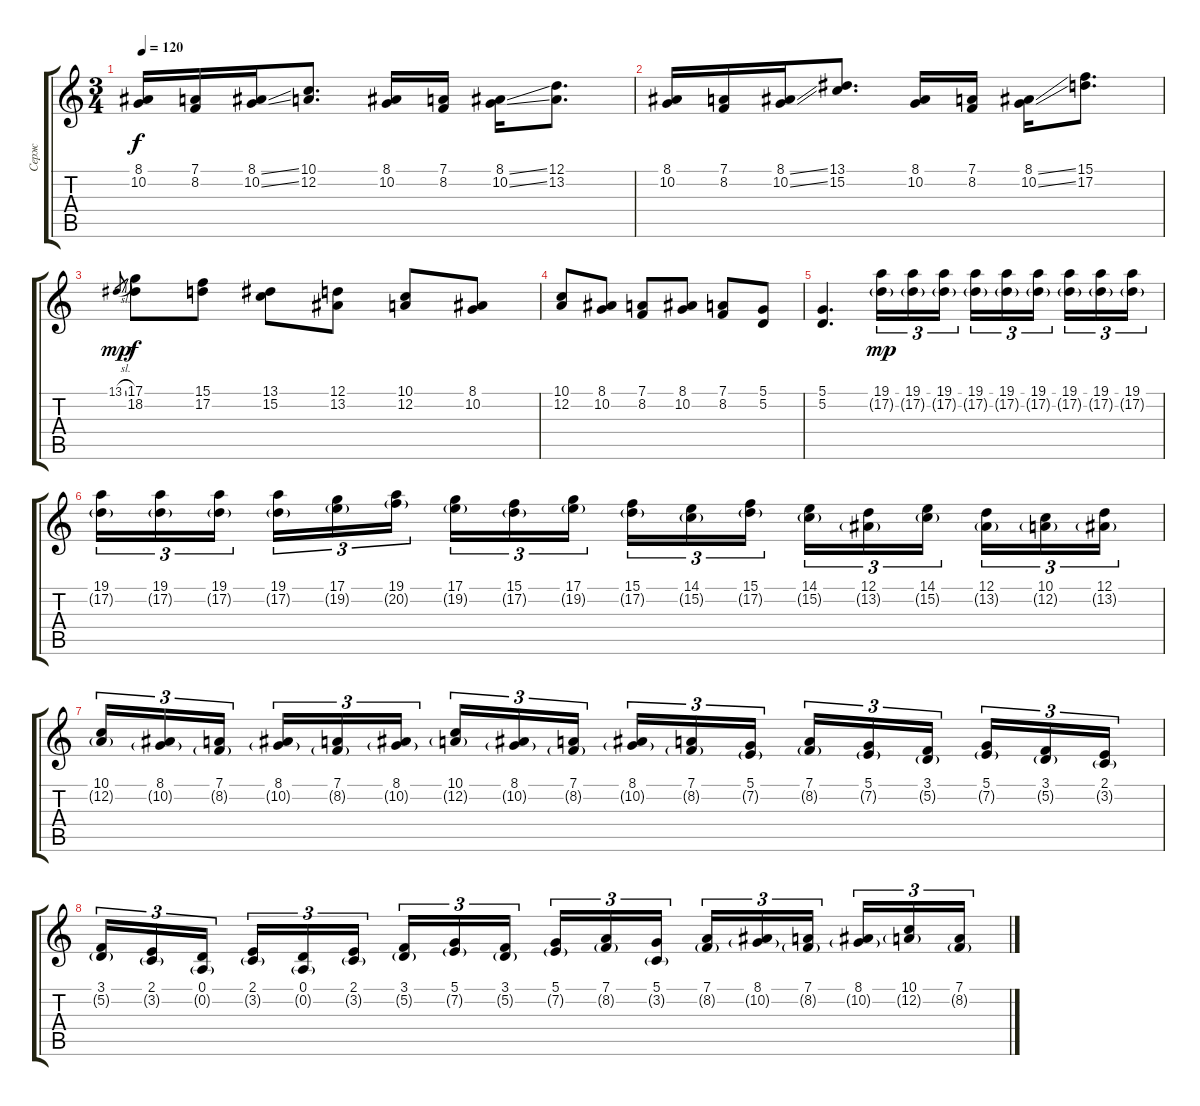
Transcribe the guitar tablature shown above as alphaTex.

\track ("Серж" "Серж") {instrument acousticgrandpiano}
\staff {score tabs}
\tuning (D4 A3 F3 C3 G2 D2) {hide}
\ts (3 4)
\tempo 120
\clef g2
\ks c
(8.1 10.2).16{dy f} (7.1 8.2).16 (8.1{ss} 10.2{ss}).16 (10.1 12.2).8{d} (8.1 10.2).16 (7.1 8.2).16 (8.1{ss} 10.2{ss}).16 (12.1 13.2).8{d} |
(8.1 10.2).16 (7.1 8.2).16 (8.1{ss} 10.2{ss}).16 (13.1 15.2).8{d} (8.1 10.2).16 (7.1 8.2).16 (8.1{ss} 10.2{ss}).16 (15.1 17.2).8{d} |
13.1{sl}.8{gr dy mp} (17.1 18.2).8{dy f} (15.1 17.2).8 (13.1 15.2).8 (12.1 13.2).8 (10.1 12.2).8 (8.1 10.2).8 |
(10.1 12.2).8 (8.1 10.2).8 (7.1 8.2).8 (8.1 10.2).8 (7.1 8.2).8 (5.1 5.2).8 |
(5.1 5.2).4{d} (19.1 17.2{g}).16{tu (3 2) dy mp} (19.1 17.2{g}).16{tu (3 2)} (19.1 17.2{g}).16{tu (3 2)} (19.1 17.2{g}).16{tu (3 2)} (19.1 17.2{g}).16{tu (3 2)} (19.1 17.2{g}).16{tu (3 2) beam splitsecondary} (19.1 17.2{g}).16{tu (3 2)} (19.1 17.2{g}).16{tu (3 2)} (19.1 17.2{g}).16{tu (3 2)} |
(19.1 17.2{g}).16{tu (3 2)} (19.1 17.2{g}).16{tu (3 2)} (19.1 17.2{g}).16{tu (3 2) beam splitsecondary} (19.1 17.2{g}).16{tu (3 2)} (17.1 19.2{g}).16{tu (3 2)} (19.1 20.2{g}).16{tu (3 2)} (17.1 19.2{g}).16{tu (3 2)} (15.1 17.2{g}).16{tu (3 2)} (17.1 19.2{g}).16{tu (3 2) beam splitsecondary} (15.1 17.2{g}).16{tu (3 2)} (14.1 15.2{g}).16{tu (3 2)} (15.1 17.2{g}).16{tu (3 2)} (14.1 15.2{g}).16{tu (3 2)} (12.1 13.2{g}).16{tu (3 2)} (14.1 15.2{g}).16{tu (3 2) beam splitsecondary} (12.1 13.2{g}).16{tu (3 2)} (10.1 12.2{g}).16{tu (3 2)} (12.1 13.2{g}).16{tu (3 2)} |
(10.1 12.2{g}).16{tu (3 2)} (8.1 10.2{g}).16{tu (3 2)} (7.1 8.2{g}).16{tu (3 2) beam splitsecondary} (8.1 10.2{g}).16{tu (3 2)} (7.1 8.2{g}).16{tu (3 2)} (8.1 10.2{g}).16{tu (3 2)} (10.1 12.2{g}).16{tu (3 2)} (8.1 10.2{g}).16{tu (3 2)} (7.1 8.2{g}).16{tu (3 2) beam splitsecondary} (8.1 10.2{g}).16{tu (3 2)} (7.1 8.2{g}).16{tu (3 2)} (5.1 7.2{g}).16{tu (3 2)} (7.1 8.2{g}).16{tu (3 2)} (5.1 7.2{g}).16{tu (3 2)} (3.1 5.2{g}).16{tu (3 2) beam splitsecondary} (5.1 7.2{g}).16{tu (3 2)} (3.1 5.2{g}).16{tu (3 2)} (2.1 3.2{g}).16{tu (3 2)} |
(3.1 5.2{g}).16{tu (3 2)} (2.1 3.2{g}).16{tu (3 2)} (0.1 0.2{g}).16{tu (3 2) beam splitsecondary} (2.1 3.2{g}).16{tu (3 2)} (0.1 0.2{g}).16{tu (3 2)} (2.1 3.2{g}).16{tu (3 2)} (3.1 5.2{g}).16{tu (3 2)} (5.1 7.2{g}).16{tu (3 2)} (3.1 5.2{g}).16{tu (3 2) beam splitsecondary} (5.1 7.2{g}).16{tu (3 2)} (7.1 8.2{g}).16{tu (3 2)} (5.1 3.2{g}).16{tu (3 2)} (7.1 8.2{g}).16{tu (3 2)} (8.1 10.2{g}).16{tu (3 2)} (7.1 8.2{g}).16{tu (3 2) beam splitsecondary} (8.1 10.2{g}).16{tu (3 2)} (10.1 12.2{g}).16{tu (3 2)} (7.1 8.2{g}).16{tu (3 2)}
